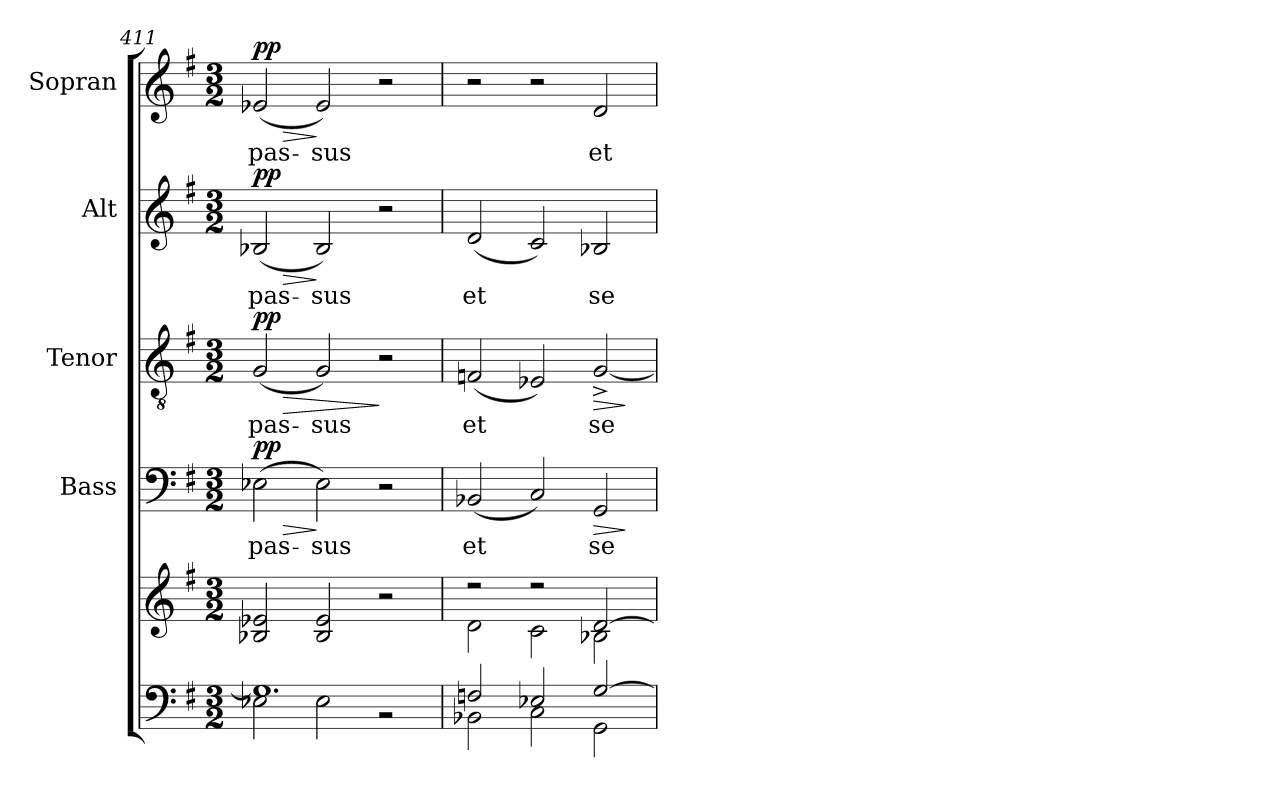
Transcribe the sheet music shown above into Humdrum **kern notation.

**kern	**kern	**kern	**text	**dynam	**kern	**text	**dynam	**kern	**text	**dynam	**kern	**text	**dynam
*part5	*part5	*part4	*part4	*part4	*part3	*part3	*part3	*part2	*part2	*part2	*part1	*part1	*part1
*staff6	*staff5	*staff4	*staff4	*staff4	*staff3	*staff3	*staff3	*staff2	*staff2	*staff2	*staff1	*staff1	*staff1
*	*	*I"Bass	*	*	*I"Tenor	*	*	*I"Alt	*	*	*I"Sopran	*	*
*	*	*I'B.	*	*	*I'T.	*	*	*I'A.	*	*	*I'S.	*	*
*clefF4	*clefG2	*clefF4	*	*	*clefGv2	*	*	*clefG2	*	*	*clefG2	*	*
*k[f#]	*k[f#]	*k[f#]	*	*	*k[f#]	*	*	*k[f#]	*	*	*k[f#]	*	*
*G:	*G:	*G:	*	*	*G:	*	*	*G:	*	*	*G:	*	*
*M3/2	*M3/2	*M3/2	*	*	*M3/2	*	*	*M3/2	*	*	*M3/2	*	*
=411	=411	=411	=411	=411	=411	=411	=411	=411	=411	=411	=411	=411	=411
*^	*	*	*	*	*	*	*	*	*	*	*	*	*
!	!	!	!	!LO:LY:b	!LO:HP:b	!	!LO:LY:b	!LO:HP:b	!	!LO:LY:b	!LO:HP:b	!	!LO:LY:b	!LO:HP:b
!	!	!	!	!	!LO:DY:n=1:a	!	!	!LO:DY:n=1:a	!	!	!LO:DY:n=1:a	!	!	!LO:DY:n=1:a
1.G]	2E-X\	2B-X/ 2e-X/	(>2E-X\	pas-	> pp	(<2G/	pas-	> pp	(<2B-X/	pas-	> pp	(<2e-X/	pas-	> pp
!	!	!	!	!LO:LY:b	!	!	!LO:LY:b	!	!	!LO:LY:b	!	!	!LO:LY:b	!
.	2E-\	2B-/ 2e-/	2E-\)	-sus	]	2G/)	-sus	.	2B-/)	-sus	]	2e-/)	-sus	]
.	2r	2r	2r	.	.	2r	.	]	2r	.	.	2r	.	.
=412	=412	=412	=412	=412	=412	=412	=412	=412	=412	=412	=412	=412	=412	=412
*	*	*^	*	*	*	*	*	*	*	*	*	*	*	*
!	!	!	!	!	!LO:LY:b	!	!	!LO:LY:b	!	!	!LO:LY:b	!	!	!	!
2Fn/	2BB-X\	2r	2d\	(<2BB-X/	et	.	(<2Fn/	et	.	(<2d/	et	.	2r	.	.
2E-X/	2C\	2r	2c\	2C/)	.	.	2E-X/)	.	.	2c/)	.	.	2r	.	.
!	!	!	!	!	!LO:LY:b	!LO:HP:b	!	!LO:LY:b	!LO:HP:b	!	!LO:LY:b	!	!	!LO:LY:b	!
[>2G/	2GG\	[>2d/	2B-X\	2GG/	se-	>	[2G^</	se-	>	2B-X/	se-	.	2d/	et	.
*v	*v	*	*	*	*	*	*	*	*	*	*	*	*	*	*
*	*v	*v	*	*	*	*	*	*	*	*	*	*	*	*
.	.	.	.	]	.	.	]	.	.	.	.	.	.
=	=	=	=	=	=	=	=	=	=	=	=	=	=
*-	*-	*-	*-	*-	*-	*-	*-	*-	*-	*-	*-	*-	*-
